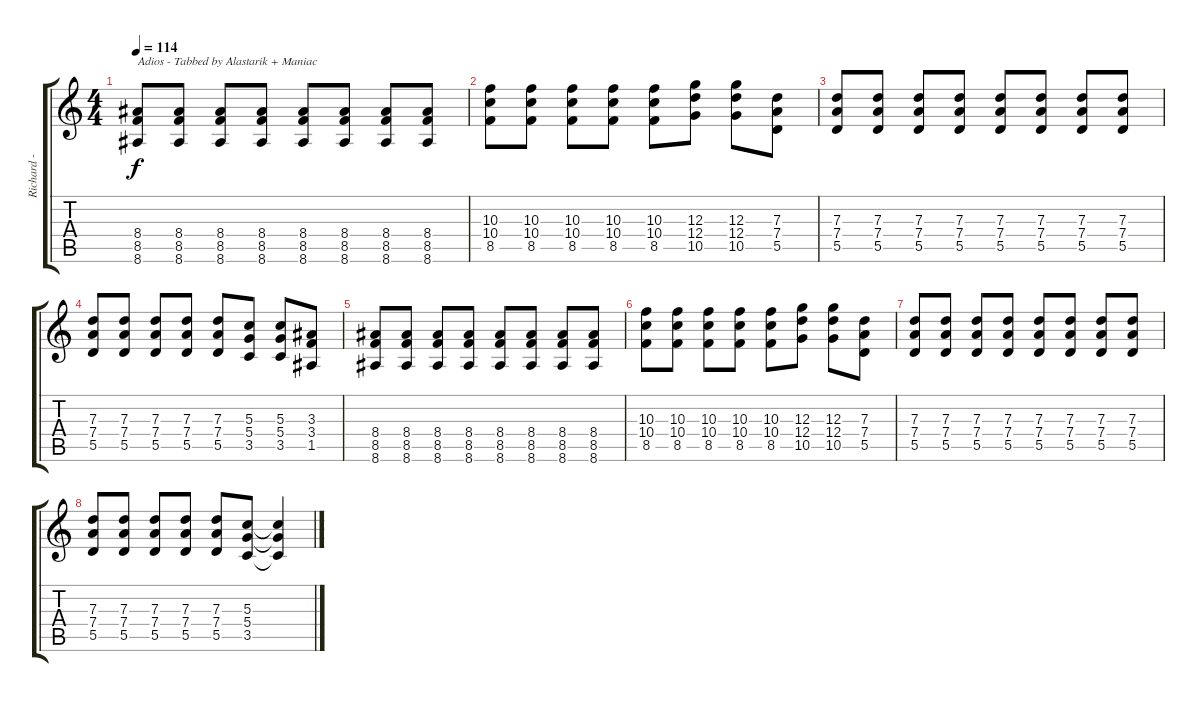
\track ("Richard - Acoustic Guitar" "Richard - ") {instrument acousticguitarnylon}
\staff {score tabs}
\tuning (E4 B3 G3 D3 A2 D2) {hide}
\ts (4 4)
\tempo 114
\clef g2
\ks c
(8.4 8.5 8.6).8{txt "Adios - Tabbed by Alastarik + Maniac" dy f instrument acousticguitarnylon} (8.4 8.5 8.6).8 (8.4 8.5 8.6).8 (8.4 8.5 8.6).8 (8.4 8.5 8.6).8 (8.4 8.5 8.6).8 (8.4 8.5 8.6).8 (8.4 8.5 8.6).8 |
(10.3 10.4 8.5).8 (10.3 10.4 8.5).8 (10.3 10.4 8.5).8 (10.3 10.4 8.5).8 (10.3 10.4 8.5).8 (12.3 12.4 10.5).8 (12.3 12.4 10.5).8 (7.3 7.4 5.5).8 |
(7.3 7.4 5.5).8 (7.3 7.4 5.5).8 (7.3 7.4 5.5).8 (7.3 7.4 5.5).8 (7.3 7.4 5.5).8 (7.3 7.4 5.5).8 (7.3 7.4 5.5).8 (7.3 7.4 5.5).8 |
(7.3 7.4 5.5).8 (7.3 7.4 5.5).8 (7.3 7.4 5.5).8 (7.3 7.4 5.5).8 (7.3 7.4 5.5).8 (5.3 5.4 3.5).8 (5.3 5.4 3.5).8 (3.3 3.4 1.5).8 |
(8.4 8.5 8.6).8 (8.4 8.5 8.6).8 (8.4 8.5 8.6).8 (8.4 8.5 8.6).8 (8.4 8.5 8.6).8 (8.4 8.5 8.6).8 (8.4 8.5 8.6).8 (8.4 8.5 8.6).8 |
(10.3 10.4 8.5).8 (10.3 10.4 8.5).8 (10.3 10.4 8.5).8 (10.3 10.4 8.5).8 (10.3 10.4 8.5).8 (12.3 12.4 10.5).8 (12.3 12.4 10.5).8 (7.3 7.4 5.5).8 |
(7.3 7.4 5.5).8 (7.3 7.4 5.5).8 (7.3 7.4 5.5).8 (7.3 7.4 5.5).8 (7.3 7.4 5.5).8 (7.3 7.4 5.5).8 (7.3 7.4 5.5).8 (7.3 7.4 5.5).8 |
(7.3 7.4 5.5).8 (7.3 7.4 5.5).8 (7.3 7.4 5.5).8 (7.3 7.4 5.5).8 (7.3 7.4 5.5).8 (5.3 5.4 3.5).8 (5.3{t} 5.4{t} 3.5{t}).4
